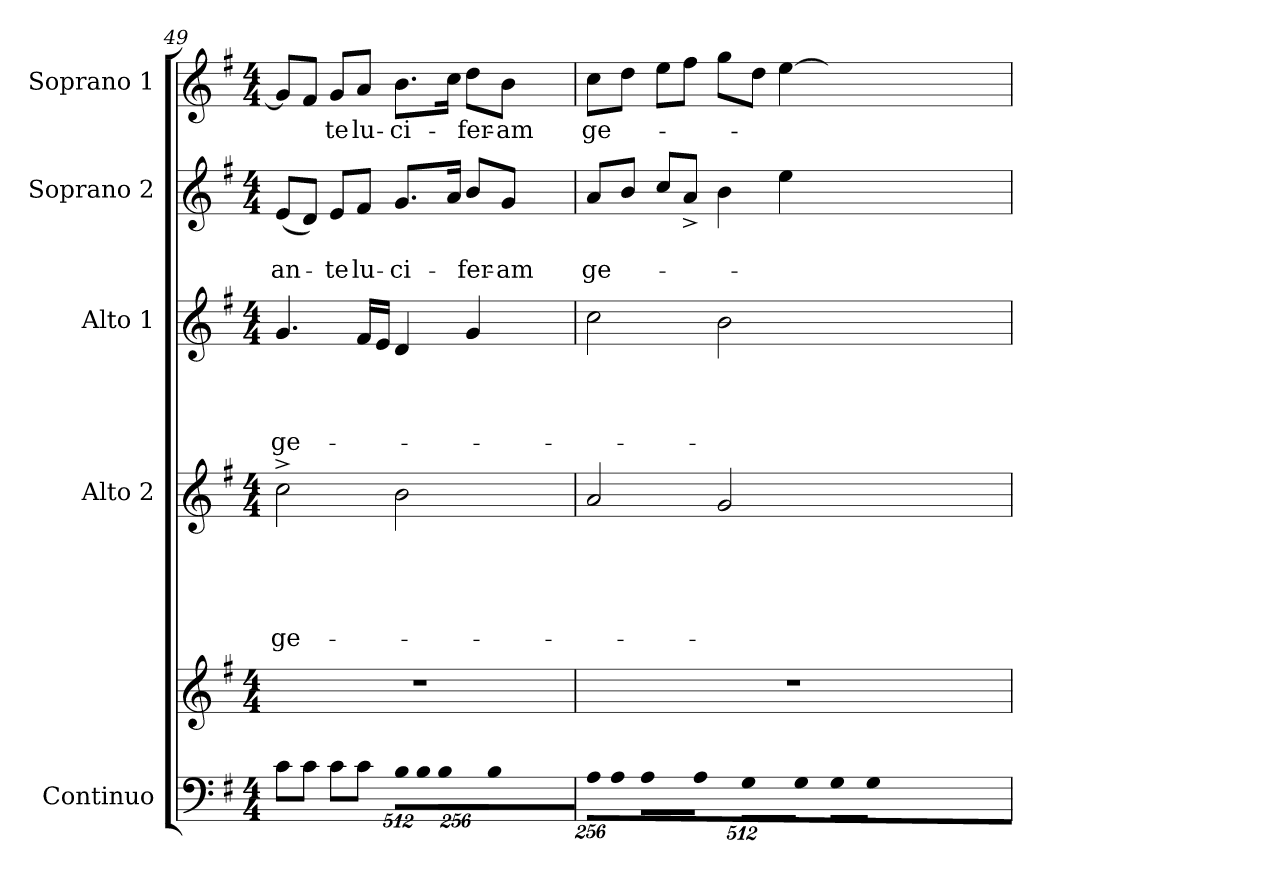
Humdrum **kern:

**kern	**kern	**kern	**text	**text	**text	**text	**text	**kern	**text	**text	**text	**text	**kern	**text	**text	**kern	**text
*part5	*part5	*part4	*part4	*part4	*part4	*part4	*part4	*part3	*part3	*part3	*part3	*part3	*part2	*part2	*part2	*part1	*part1
*staff6	*staff5	*staff4	*staff4	*staff4	*staff4	*staff4	*staff4	*staff3	*staff3	*staff3	*staff3	*staff3	*staff2	*staff2	*staff2	*staff1	*staff1
*I"Continuo	*	*I"Alto 2	*	*	*	*	*	*I"Alto 1	*	*	*	*	*I"Soprano 2	*	*	*I"Soprano 1	*
*	*	*I'A. 2	*	*	*	*	*	*I'A. 1	*	*	*	*	*I'S. 2	*	*	*I'S. 1	*
*clefF4	*clefG2	*clefG2	*	*	*	*	*	*clefG2	*	*	*	*	*clefG2	*	*	*clefG2	*
*k[f#]	*k[f#]	*k[f#]	*	*	*	*	*	*k[f#]	*	*	*	*	*k[f#]	*	*	*k[f#]	*
*G:	*G:	*G:	*	*	*	*	*	*G:	*	*	*	*	*G:	*	*	*G:	*
*M4/4	*M4/4	*M4/4	*	*	*	*	*	*M4/4	*	*	*	*	*M4/4	*	*	*M4/4	*
=49	=49	=49	=49	=49	=49	=49	=49	=49	=49	=49	=49	=49	=49	=49	=49	=49	=49
!	!	!	!	!	!	!	!LO:LY:b	!	!	!	!	!LO:LY:b	!	!	!LO:LY:b	!	!
8c\L	1r	2cc^>\	.	.	.	.	ge-	4.g/	.	.	.	ge-	(<8e/L	.	an-	8g/L]	.
8c\J	.	.	.	.	.	.	.	.	.	.	.	.	8d/J)	.	.	8f#/J	.
!	!	!	!	!	!	!	!	!	!	!	!	!	!	!	!LO:LY:b	!	!LO:LY:b
8c\L	.	.	.	.	.	.	.	.	.	.	.	.	8e/L	.	-te	8g/L	-te
!	!	!	!	!	!	!	!	!	!	!	!	!	!	!	!LO:LY:b	!	!LO:LY:b
8c\J	.	.	.	.	.	.	.	16f#/LL	.	.	.	.	8f#/J	.	lu-	8a/J	lu-
.	.	.	.	.	.	.	.	16e/JJ	.	.	.	.	.	.	.	.	.
*Xbrackettup	*	*	*	*	*	*	*	*	*	*	*	*	*	*	*	*	*
!LO:N:vis=8	!	!	!	!	!	!	!	!	!	!	!	!	!	!	!LO:LY:b	!	!LO:LY:b
4096%341B\L	.	2b\	.	.	.	.	.	4d/	.	.	.	.	8.g/L	.	-ci-	8.b\L	-ci-
!LO:N:vis=8	!	!	!	!	!	!	!	!	!	!	!	!	!	!	!	!	!
2048%171B\J	.	.	.	.	.	.	.	.	.	.	.	.	.	.	.	.	.
!LO:N:vis=8	!	!	!	!	!	!	!	!	!	!	!	!	!	!	!	!	!
4096%341B\L	.	.	.	.	.	.	.	.	.	.	.	.	.	.	.	.	.
.	.	.	.	.	.	.	.	.	.	.	.	.	16a/Jk	.	.	16cc\Jk	.
!LO:N:vis=8	!	!	!	!	!	!	!	!	!	!	!	!	!	!	!LO:LY:b	!	!LO:LY:b
4096%341B\J	.	.	.	.	.	.	.	4g/	.	.	.	.	8b/L	.	-fer-	8dd\L	-fer-
8ryy	.	.	.	.	.	.	.	.	.	.	.	.	.	.	.	.	.
!	!	!	!	!	!	!	!	!	!	!	!	!	!	!	!LO:LY:b	!	!LO:LY:b
.	.	.	.	.	.	.	.	.	.	.	.	.	8g/J	.	-am	8b\J	-am
32ryy	.	.	.	.	.	.	.	.	.	.	.	.	.	.	.	.	.
128ryy	.	.	.	.	.	.	.	.	.	.	.	.	.	.	.	.	.
512ryy	.	.	.	.	.	.	.	.	.	.	.	.	.	.	.	.	.
2048.ryy	.	.	.	.	.	.	.	.	.	.	.	.	.	.	.	.	.
=50	=50	=50	=50	=50	=50	=50	=50	=50	=50	=50	=50	=50	=50	=50	=50	=50	=50
!LO:N:vis=8	!	!	!	!	!	!	!	!	!	!	!	!	!	!	!LO:LY:b	!	!LO:LY:b
2048%205A\L	1r	2a/	.	.	.	.	.	2cc\	.	.	.	.	8a/L	.	ge-	8cc\L	ge-
!LO:N:vis=8	!	!	!	!	!	!	!	!	!	!	!	!	!	!	!	!	!
4096%409A\J	.	.	.	.	.	.	.	.	.	.	.	.	.	.	.	.	.
.	.	.	.	.	.	.	.	.	.	.	.	.	8b/J	.	.	8dd\J	.
!LO:N:vis=8	!	!	!	!	!	!	!	!	!	!	!	!	!	!	!	!	!
4096%273A\L	.	.	.	.	.	.	.	.	.	.	.	.	.	.	.	.	.
.	.	.	.	.	.	.	.	.	.	.	.	.	8cc/L	.	.	8ee\L	.
!LO:N:vis=8	!	!	!	!	!	!	!	!	!	!	!	!	!	!	!	!	!
4096%273A\J	.	.	.	.	.	.	.	.	.	.	.	.	.	.	.	.	.
!LO:N:vis=8	!	!	!	!	!	!	!	!	!	!	!	!	!	!	!	!	!
4096%219G\L	.	.	.	.	.	.	.	.	.	.	.	.	.	.	.	.	.
.	.	.	.	.	.	.	.	.	.	.	.	.	8a^</J	.	.	8ff#\J	.
!LO:N:vis=8	!	!	!	!	!	!	!	!	!	!	!	!	!	!	!	!	!
2048%109G\J	.	.	.	.	.	.	.	.	.	.	.	.	.	.	.	.	.
!LO:N:vis=8	!	!	!	!	!	!	!	!	!	!	!	!	!	!	!	!	!
2048%73G\L	.	.	.	.	.	.	.	.	.	.	.	.	.	.	.	.	.
!LO:N:vis=8	!	!	!	!	!	!	!	!	!	!	!	!	!	!	!	!	!
2048%73G\J	.	.	.	.	.	.	.	.	.	.	.	.	.	.	.	.	.
.	.	2g/	.	.	.	.	.	2b\	.	.	.	.	4b\	.	.	8gg\L	.
4ryy	.	.	.	.	.	.	.	.	.	.	.	.	.	.	.	.	.
.	.	.	.	.	.	.	.	.	.	.	.	.	.	.	.	8dd\J	.
.	.	.	.	.	.	.	.	.	.	.	.	.	4ee\	.	.	[>4ee\	.
8ryy	.	.	.	.	.	.	.	.	.	.	.	.	.	.	.	.	.
16ryy	.	.	.	.	.	.	.	.	.	.	.	.	.	.	.	.	.
32ryy	.	.	.	.	.	.	.	.	.	.	.	.	.	.	.	.	.
64ryy	.	.	.	.	.	.	.	.	.	.	.	.	.	.	.	.	.
256ryy	.	.	.	.	.	.	.	.	.	.	.	.	.	.	.	.	.
2048ryy	.	.	.	.	.	.	.	.	.	.	.	.	.	.	.	.	.
=	=	=	=	=	=	=	=	=	=	=	=	=	=	=	=	=	=
*-	*-	*-	*-	*-	*-	*-	*-	*-	*-	*-	*-	*-	*-	*-	*-	*-	*-
